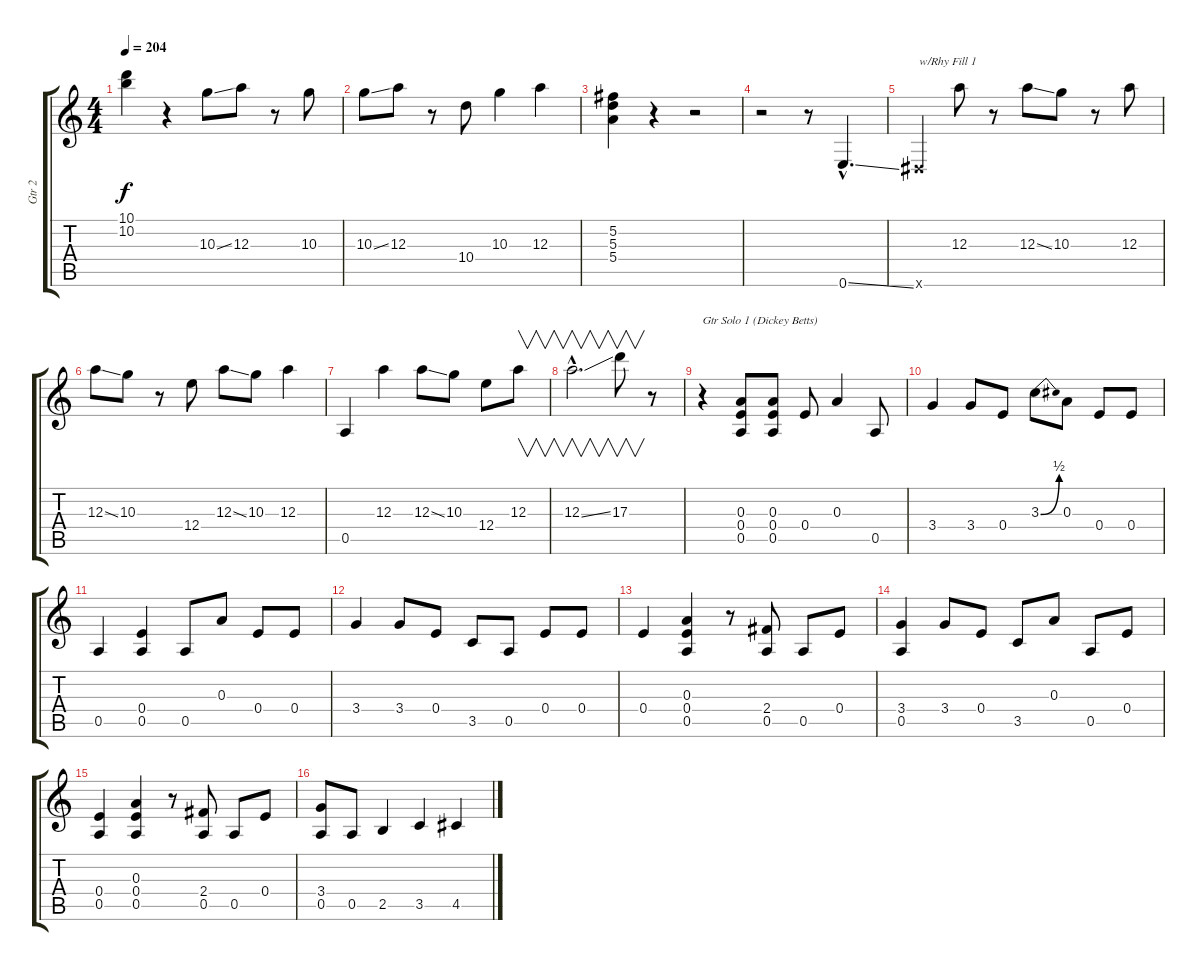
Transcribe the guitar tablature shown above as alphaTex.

\track ("Gtr 2" "Gtr 2") {instrument electricguitarclean}
\staff {score tabs}
\tuning (E4 Db4 A3 E3 A2 E2) {hide}
\ts (4 4)
\tempo 204
\clef g2
\ks c
(10.1 10.2).4{dy f} r.4 10.3{ss}.8 12.3.8 r.8 10.3.8 |
10.3{ss}.8 12.3.8 r.8 10.4.8 10.3.4 12.3.4 |
(5.2 5.3 5.4).4 r.4 r.2 |
r.2 r.8 0.6{ss hac}.4{d} |
-1.6{x}.4{txt "w/Rhy Fill 1"} 12.3.8 r.8 12.3{ss}.8 10.3.8 r.8 12.3.8 |
12.3{ss}.8 10.3.8 r.8 12.4.8 12.3{ss}.8 10.3.8 12.3.4 |
0.5.4 12.3.4 12.3{ss}.8 10.3.8 12.4.8 12.3.8{v} |
12.3{ss hac}.2{v d} 17.3.8{v} r.8 |
r.4{txt "Gtr Solo 1 (Dickey Betts)"} (0.3 0.4 0.5).8 (0.3 0.4 0.5).8 0.4.8 0.3.4 0.5.8 |
3.4.4 3.4.8 0.4.8 3.3{be (bend 0 0 60 2)}.8 0.3.8 0.4.8 0.4.8 |
0.5.4 (0.4 0.5).4 0.5.8 0.3.8 0.4.8 0.4.8 |
3.4.4 3.4.8 0.4.8 3.5.8 0.5.8 0.4.8 0.4.8 |
0.4.4 (0.3 0.4 0.5).4 r.8 (2.4 0.5).8 0.5.8 0.4.8 |
(3.4 0.5).4 3.4.8 0.4.8 3.5.8 0.3.8 0.5.8 0.4.8 |
(0.4 0.5).4 (0.3 0.4 0.5).4 r.8 (2.4 0.5).8 0.5.8 0.4.8 |
(3.4 0.5).8 0.5.8 2.5.4 3.5.4 4.5.4
